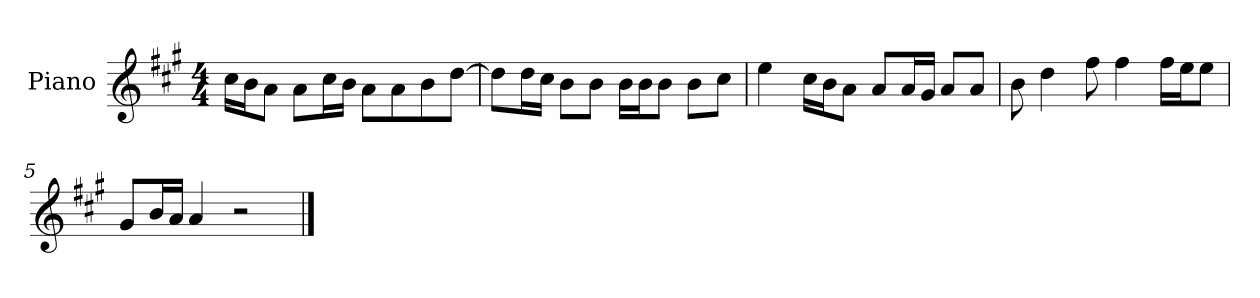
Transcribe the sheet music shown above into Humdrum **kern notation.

**kern
*part1
*staff1
*I"Piano
*I'P-no
*clefG2
*k[f#c#g#]
*M4/4
*MM90
=1
16cc#\LL
16b\J
8a\J
8a\L
16cc#\L
16b\JJ
8a\L
8a\
8b\
[8dd\J
=2
8dd\L]
16dd\L
16cc#\JJ
8b\L
8b\J
16b\LL
16b\J
8b\J
8b\L
8cc#\J
=3
4ee\
16cc#\LL
16b\J
8a\J
8a/L
16a/L
16g#/JJ
8a/L
8a/J
=4
8b\
4dd\
8ff#\
4ff#\
16ff#\LL
16ee\J
8ee\J
!!LO:LB:g=z
=5
8g#/L
16b/L
16a/JJ
4a/
2r
==
*-
